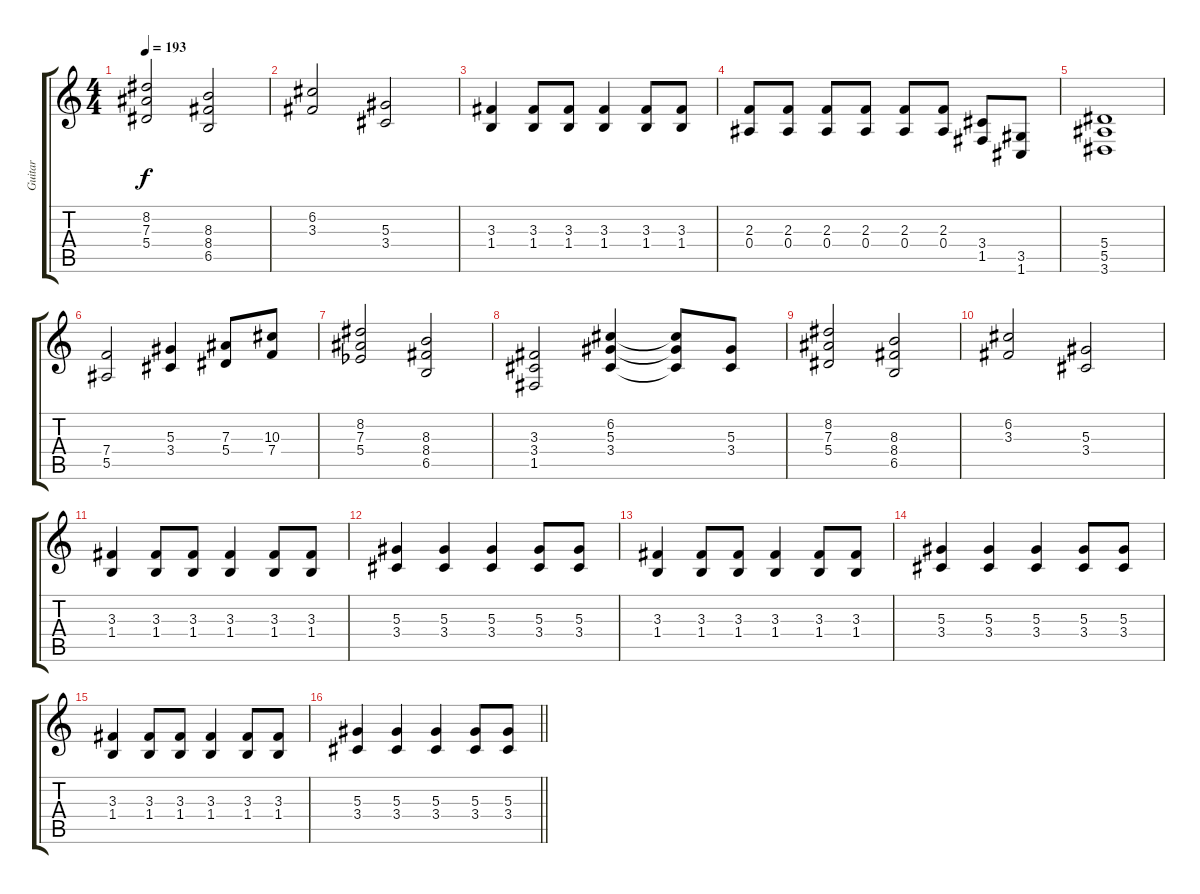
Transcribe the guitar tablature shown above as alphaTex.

\track ("Guitar" "Guitar") {instrument distortionguitar}
\staff {score tabs}
\tuning (C4 G3 Eb3 Bb2 F2 C2) {hide}
\ts (4 4)
\tempo 193
\clef g2
\ks c
(8.2 7.3 5.4).2{dy f} (8.3 8.4 6.5).2 |
(6.2 3.3).2 (5.3 3.4).2 |
(3.3 1.4).4 (3.3 1.4).8 (3.3 1.4).8 (3.3 1.4).4 (3.3 1.4).8 (3.3 1.4).8 |
(2.3 0.4).8 (2.3 0.4).8 (2.3 0.4).8 (2.3 0.4).8 (2.3 0.4).8 (2.3 0.4).8 (3.4 1.5).8 (3.5 1.6).8 |
(5.4 5.5 3.6).1 |
(7.4 5.5).2 (5.3 3.4).4 (7.3 5.4).8 (10.3 7.4).8 |
(8.2 7.3 5.4{acc b}).2 (8.3 8.4 6.5).2 |
(3.3 3.4 1.5).2 (6.2 5.3 3.4).4 (6.2{t} 5.3{t} 3.4{t}).8 (5.3 3.4).8 |
(8.2 7.3 5.4).2 (8.3 8.4 6.5).2 |
(6.2 3.3).2 (5.3 3.4).2 |
(3.3 1.4).4 (3.3 1.4).8 (3.3 1.4).8 (3.3 1.4).4 (3.3 1.4).8 (3.3 1.4).8 |
(5.3 3.4).4 (5.3 3.4).4 (5.3 3.4).4 (5.3 3.4).8 (5.3 3.4).8 |
(3.3 1.4).4 (3.3 1.4).8 (3.3 1.4).8 (3.3 1.4).4 (3.3 1.4).8 (3.3 1.4).8 |
(5.3 3.4).4 (5.3 3.4).4 (5.3 3.4).4 (5.3 3.4).8 (5.3 3.4).8 |
(3.3 1.4).4 (3.3 1.4).8 (3.3 1.4).8 (3.3 1.4).4 (3.3 1.4).8 (3.3 1.4).8 |
\barLineRight lightlight
(5.3 3.4).4 (5.3 3.4).4 (5.3 3.4).4 (5.3 3.4).8 (5.3 3.4).8
